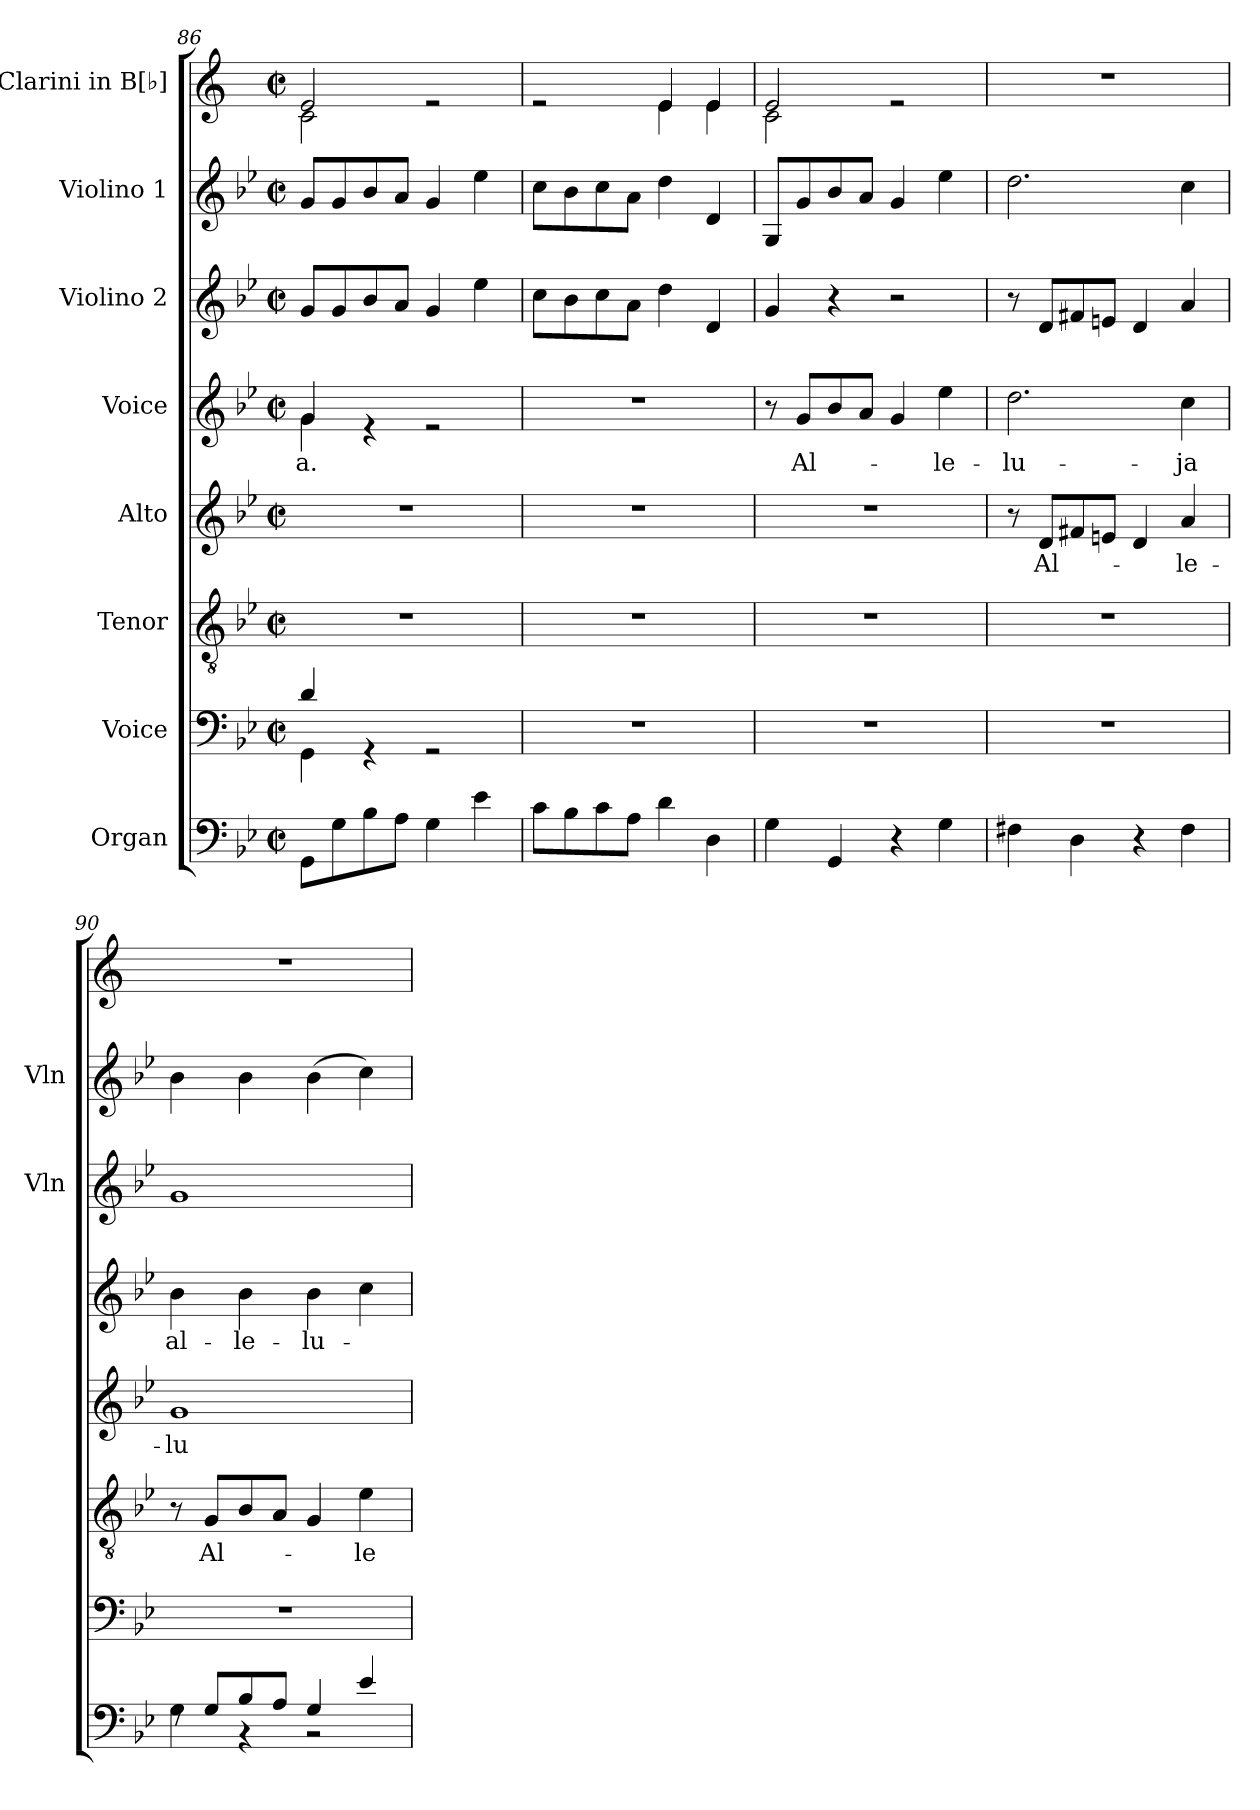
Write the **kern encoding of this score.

**kern	**kern	**kern	**text	**kern	**text	**kern	**text	**kern	**kern	**kern
*part8	*part7	*part6	*part6	*part5	*part5	*part4	*part4	*part3	*part2	*part1
*staff8	*staff7	*staff6	*staff6	*staff5	*staff5	*staff4	*staff4	*staff3	*staff2	*staff1
*I"Organ	*I"Voice	*I"Tenor	*	*I"Alto	*	*I"Voice	*	*I"Violino 2	*I"Violino 1	*I"Clarini in B[♭]
*	*	*	*	*	*	*	*	*I'Vln	*I'Vln	*
*clefF4	*clefF4	*clefGv2	*	*clefG2	*	*clefG2	*	*clefG2	*clefG2	*clefG2
*	*	*	*	*	*	*	*	*	*	*ITrd1c2
*k[b-e-]	*k[b-e-]	*k[b-e-]	*	*k[b-e-]	*	*k[b-e-]	*	*k[b-e-]	*k[b-e-]	*k[b-e-]
*M2/2	*M2/2	*M2/2	*	*M2/2	*	*M2/2	*	*M2/2	*M2/2	*M2/2
*met(c|)	*met(c|)	*met(c|)	*	*met(c|)	*	*met(c|)	*	*met(c|)	*met(c|)	*met(c|)
=86	=86	=86	=86	=86	=86	=86	=86	=86	=86	=86
*	*^	*	*	*	*	*	*	*	*	*
!	!	!	!	!	!	!	!	!LO:LY:b	!	!	!
*	*	*	*	*	*	*	*^	*	*	*	*^
8GG\L	4d/	4GG\	1r	.	1r	.	4g/	4g\	-a.	8g/L	8g/L	2d/	2B-\
8G\	.	.	.	.	.	.	.	.	.	8g/	8g/	.	.
8B-\	4rGG	2.ryy	.	.	.	.	4re	2.ryy	.	8b-/	8b-/	.	.
8A\J	.	.	.	.	.	.	.	.	.	8a/J	8a/J	.	.
4G\	2rGG	.	.	.	.	.	2re	.	.	4g/	4g/	2re	2ryy
4e-\	.	.	.	.	.	.	.	.	.	4ee-\	4ee-\	.	.
*	*v	*v	*	*	*	*	*v	*v	*	*	*	*	*
!!LO:LB:g=z	!!
=87	=87	=87	=87	=87	=87	=87	=87	=87	=87	=87	=87
8c\L	1r	1r	.	1r	.	1r	.	8cc\L	8cc\L	2re	2ryy
8B-\	.	.	.	.	.	.	.	8b-\	8b-\	.	.
8c\	.	.	.	.	.	.	.	8cc\	8cc\	.	.
8A\J	.	.	.	.	.	.	.	8a\J	8a\J	.	.
4d\	.	.	.	.	.	.	.	4dd\	4dd\	4d/	4d\
4D\	.	.	.	.	.	.	.	4d/	4d/	4d/	4d\
=88	=88	=88	=88	=88	=88	=88	=88	=88	=88	=88	=88
4G\	1r	1r	.	1r	.	8r	.	4g/	8G/L	2d/	2B-\
!	!	!	!	!	!	!	!LO:LY:b	!	!	!	!
.	.	.	.	.	.	8g/L	Al-	.	8g/	.	.
4GG/	.	.	.	.	.	8b-/	.	4r	8b-/	.	.
.	.	.	.	.	.	8a/J	.	.	8a/J	.	.
4r	.	.	.	.	.	4g/	.	2r	4g/	2re	2ryy
!	!	!	!	!	!	!	!LO:LY:b	!	!	!	!
4G\	.	.	.	.	.	4ee-\	-le-	.	4ee-\	.	.
*	*	*	*	*	*	*	*	*	*	*v	*v
=89	=89	=89	=89	=89	=89	=89	=89	=89	=89	=89
!	!	!	!	!	!	!	!LO:LY:b	!	!	!
4F#X\	1r	1r	.	8r	.	2.dd\	-lu-	8r	2.dd\	1r
!	!	!	!	!	!LO:LY:b	!	!	!	!	!
.	.	.	.	8d/L	Al-	.	.	8d/L	.	.
4D\	.	.	.	8f#X/	.	.	.	8f#X/	.	.
.	.	.	.	8en/J	.	.	.	8en/J	.	.
4r	.	.	.	4d/	.	.	.	4d/	.	.
!	!	!	!	!	!LO:LY:b	!	!LO:LY:b	!	!	!
4F#\	.	.	.	4a/	-le-	4cc\	-ja	4a/	4cc\	.
=90	=90	=90	=90	=90	=90	=90	=90	=90	=90	=90
*^	*	*	*	*	*	*	*	*	*	*
!	!	!	!	!	!	!LO:LY:b	!	!LO:LY:b	!	!	!
8rF	4G\	1r	8r	.	1g	-lu-	4b-\	al-	1g	4b-\	1r
!	!	!	!	!LO:LY:b	!	!	!	!	!	!	!
8G/L	.	.	8G/L	Al-	.	.	.	.	.	.	.
!	!	!	!	!	!	!	!	!LO:LY:b	!	!	!
8B-/	4r	.	8B-/	.	.	.	4b-\	-le-	.	4b-\	.
8A/J	.	.	8A/J	.	.	.	.	.	.	.	.
!	!	!	!	!	!	!	!	!LO:LY:b	!	!	!
4G/	2r	.	4G/	.	.	.	4b-\	-lu-	.	(4b-\	.
!	!	!	!	!LO:LY:b	!	!	!	!	!	!	!
4e-/	.	.	4e-\	-le-	.	.	4cc\	.	.	4cc\)	.
*v	*v	*	*	*	*	*	*	*	*	*	*
=	=	=	=	=	=	=	=	=	=	=
*-	*-	*-	*-	*-	*-	*-	*-	*-	*-	*-
